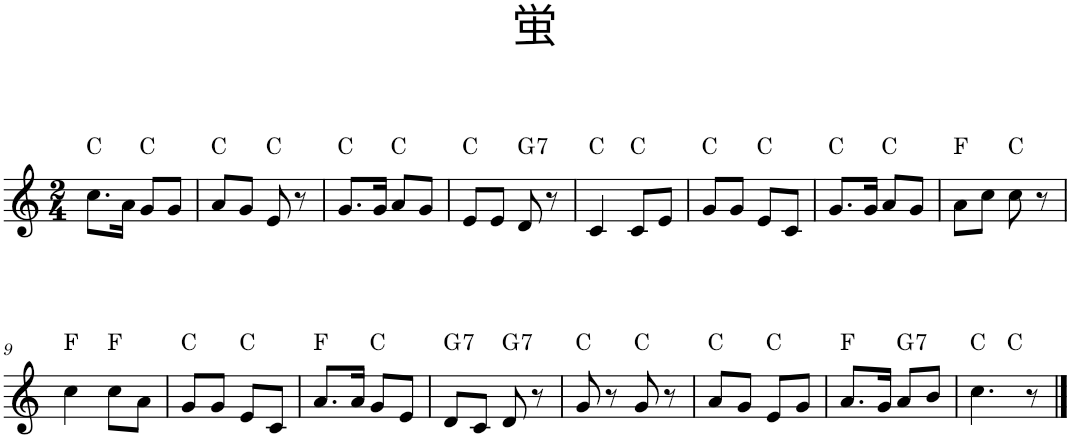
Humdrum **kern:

**kern	**harte
*part1	*part1
*staff1	*
*I"Piano	*
*I'Pno.	*
*clefG2	*
*k[]	*
*M2/4	*
=1	=1
8.cc\L	C:maj
16a\Jk	.
8g/L	C:maj
8g/J	.
=2	=2
8a/L	C:maj
8g/J	.
8e/	C:maj
8r	.
=3	=3
8.g/L	C:maj
16g/Jk	.
8a/L	C:maj
8g/J	.
=4	=4
8e/L	C:maj
8e/J	.
!	!LO:H:kt=7
8d/	G:7
8r	.
=5	=5
4c/	C:maj
8c/L	C:maj
8e/J	.
=6	=6
8g/L	C:maj
8g/J	.
8e/L	C:maj
8c/J	.
=7	=7
8.g/L	C:maj
16g/Jk	.
8a/L	C:maj
8g/J	.
=8	=8
8a\L	F:maj
8cc\J	.
8cc\	C:maj
8r	.
!!LO:LB:g=z
=9	=9
4cc\	F:maj
8cc\L	F:maj
8a\J	.
=10	=10
8g/L	C:maj
8g/J	.
8e/L	C:maj
8c/J	.
=11	=11
8.a/L	F:maj
16a/Jk	.
8g/L	C:maj
8e/J	.
=12	=12
!	!LO:H:kt=7
8d/L	G:7
8c/J	.
!	!LO:H:kt=7
8d/	G:7
8r	.
=13	=13
8g/	C:maj
8r	.
8g/	C:maj
8r	.
=14	=14
8a/L	C:maj
8g/J	.
8e/L	C:maj
8g/J	.
=15	=15
8.a/L	F:maj
16g/Jk	.
!	!LO:H:kt=7
8a/L	G:7
8b/J	.
=16	=16
*^	*
4.cc\	4ryy	C:maj
.	4ryy	C:maj
8r	.	.
*v	*v	*
==	==
*-	*-
